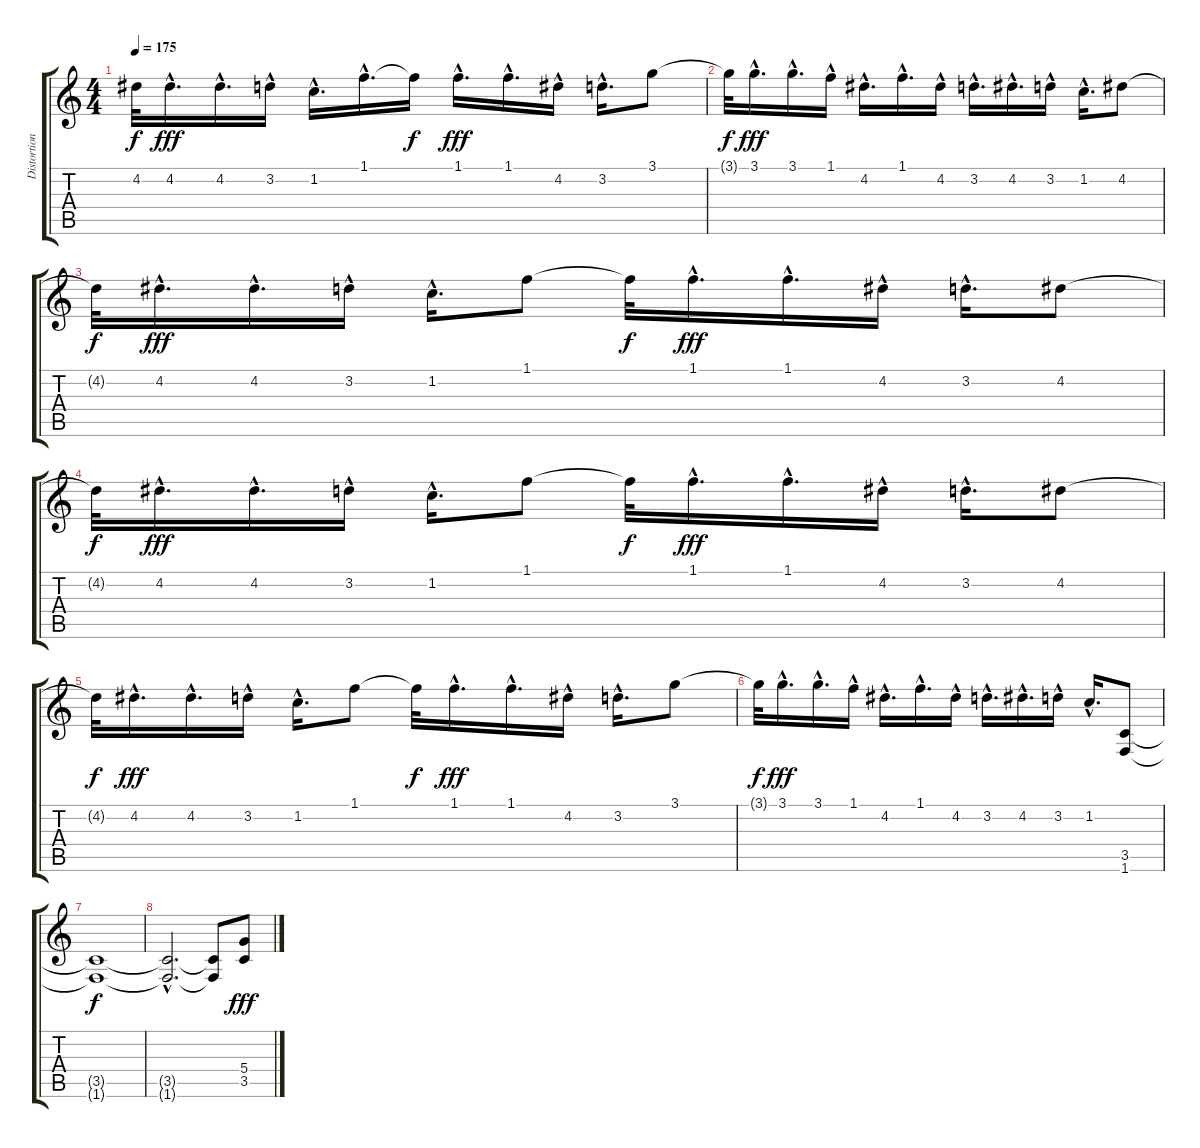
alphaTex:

\track ("Distortion guitr" "Distortion") {instrument distortionguitar}
\staff {score tabs}
\tuning (E4 B3 G3 D3 A2 E2) {hide}
\ts (4 4)
\tempo 175
\clef g2
\ks c
4.2{t}.32{dy f} 4.2{hac}.16{d dy fff} 4.2{hac}.16{d} 3.2{hac}.16 1.2{hac}.16{d} 1.1{hac}.16{d} 1.1{t}.16{dy f} 1.1{hac}.16{d dy fff} 1.1{hac}.16{d} 4.2{hac}.16 3.2{hac}.16{d} 3.1.8 |
3.1{t}.32{dy f} 3.1{hac}.16{d dy fff} 3.1{hac}.16{d} 1.1{hac}.16 4.2{hac}.16{d} 1.1{hac}.16{d} 4.2{hac}.16 3.2{hac}.16{d} 4.2{hac}.16{d} 3.2{hac}.16 1.2{hac}.16{d} 4.2.8 |
4.2{t}.32{dy f} 4.2{hac}.16{d dy fff} 4.2{hac}.16{d} 3.2{hac}.16 1.2{hac}.16{d} 1.1.8 1.1{t}.32{dy f} 1.1{hac}.16{d dy fff} 1.1{hac}.16{d} 4.2{hac}.16 3.2{hac}.16{d} 4.2.8 |
4.2{t}.32{dy f} 4.2{hac}.16{d dy fff} 4.2{hac}.16{d} 3.2{hac}.16 1.2{hac}.16{d} 1.1.8 1.1{t}.32{dy f} 1.1{hac}.16{d dy fff} 1.1{hac}.16{d} 4.2{hac}.16 3.2{hac}.16{d} 4.2.8 |
4.2{t}.32{dy f} 4.2{hac}.16{d dy fff} 4.2{hac}.16{d} 3.2{hac}.16 1.2{hac}.16{d} 1.1.8 1.1{t}.32{dy f} 1.1{hac}.16{d dy fff} 1.1{hac}.16{d} 4.2{hac}.16 3.2{hac}.16{d} 3.1.8 |
3.1{t}.32{dy f} 3.1{hac}.16{d dy fff} 3.1{hac}.16{d} 1.1{hac}.16 4.2{hac}.16{d} 1.1{hac}.16{d} 4.2{hac}.16 3.2{hac}.16{d} 4.2{hac}.16{d} 3.2{hac}.16 1.2{hac}.16{d} (3.5 1.6).8 |
(3.5{t} 1.6{t}).1{dy f} |
(3.5{hac t} 1.6{hac t}).2{d} (3.5{t} 1.6{t}).8 (5.4 3.5).8{dy fff}
